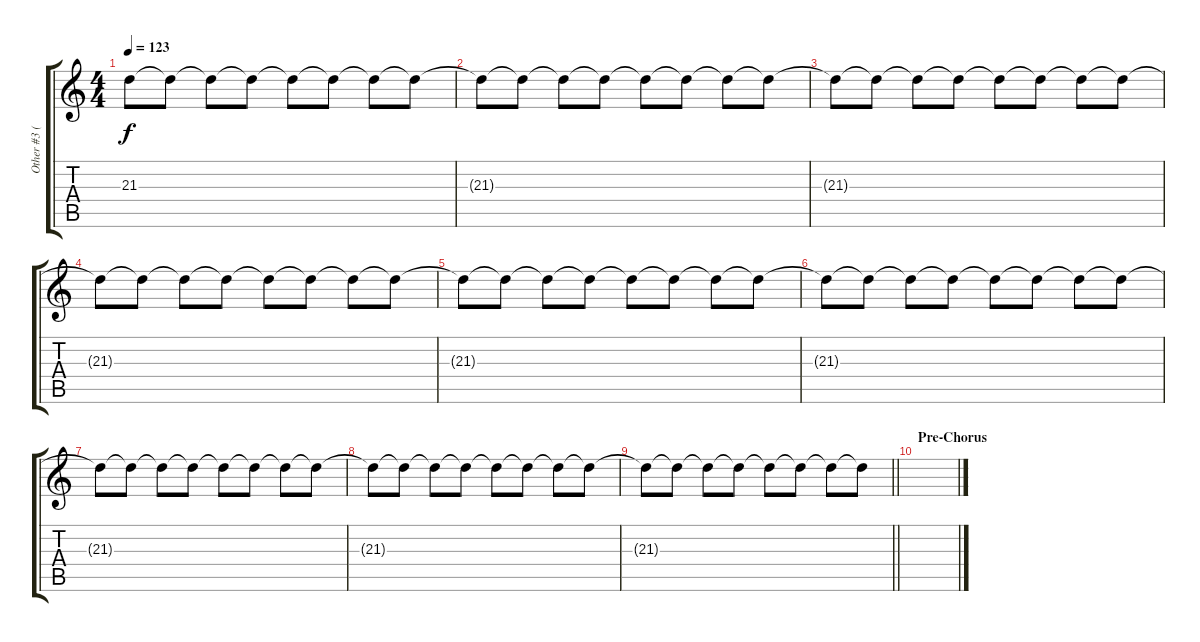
\track ("Other #3 (Choir - Synthesizer II)" "Other #3 (") {instrument choiraahs}
\staff {score tabs}
\tuning (D4 A3 F3 C3 G2 D2) {hide}
\ts (4 4)
\tempo 123
\clef g2
\ks c
21.3{t}.8{dy f volume 16} 21.3{t}.8{volume 15} 21.3{t}.8{volume 14} 21.3{t}.8{volume 12} 21.3{t}.8{volume 10} 21.3{t}.8{volume 11} 21.3{t}.8{volume 13} 21.3{t}.8{volume 14} |
21.3{t}.8{volume 16} 21.3{t}.8{volume 15} 21.3{t}.8{volume 14} 21.3{t}.8{volume 12} 21.3{t}.8{volume 10} 21.3{t}.8{volume 11} 21.3{t}.8{volume 13} 21.3{t}.8{volume 14} |
21.3{t}.8{volume 16} 21.3{t}.8{volume 15} 21.3{t}.8{volume 14} 21.3{t}.8{volume 12} 21.3{t}.8{volume 10} 21.3{t}.8{volume 11} 21.3{t}.8{volume 13} 21.3{t}.8{volume 14} |
21.3{t}.8{volume 16} 21.3{t}.8{volume 15} 21.3{t}.8{volume 14} 21.3{t}.8{volume 12} 21.3{t}.8{volume 10} 21.3{t}.8{volume 11} 21.3{t}.8{volume 13} 21.3{t}.8{volume 14} |
21.3{t}.8{volume 16} 21.3{t}.8{volume 15} 21.3{t}.8{volume 14} 21.3{t}.8{volume 12} 21.3{t}.8{volume 10} 21.3{t}.8{volume 11} 21.3{t}.8{volume 13} 21.3{t}.8{volume 14} |
21.3{t}.8{volume 16} 21.3{t}.8{volume 15} 21.3{t}.8{volume 14} 21.3{t}.8{volume 12} 21.3{t}.8{volume 10} 21.3{t}.8{volume 11} 21.3{t}.8{volume 13} 21.3{t}.8{volume 14} |
21.3{t}.8{volume 16} 21.3{t}.8{volume 15} 21.3{t}.8{volume 14} 21.3{t}.8{volume 12} 21.3{t}.8{volume 10} 21.3{t}.8{volume 11} 21.3{t}.8{volume 13} 21.3{t}.8{volume 14} |
21.3{t}.8{volume 16} 21.3{t}.8{volume 15} 21.3{t}.8{volume 14} 21.3{t}.8{volume 12} 21.3{t}.8{volume 10} 21.3{t}.8{volume 11} 21.3{t}.8{volume 13} 21.3{t}.8{volume 14} |
\barLineRight lightlight
21.3{t}.8{volume 16} 21.3{t}.8{volume 15} 21.3{t}.8{volume 14} 21.3{t}.8{volume 12} 21.3{t}.8{volume 10} 21.3{t}.8{volume 11} 21.3{t}.8{volume 13} 21.3{t}.8{volume 14} |
\section ("" "Pre-Chorus")
